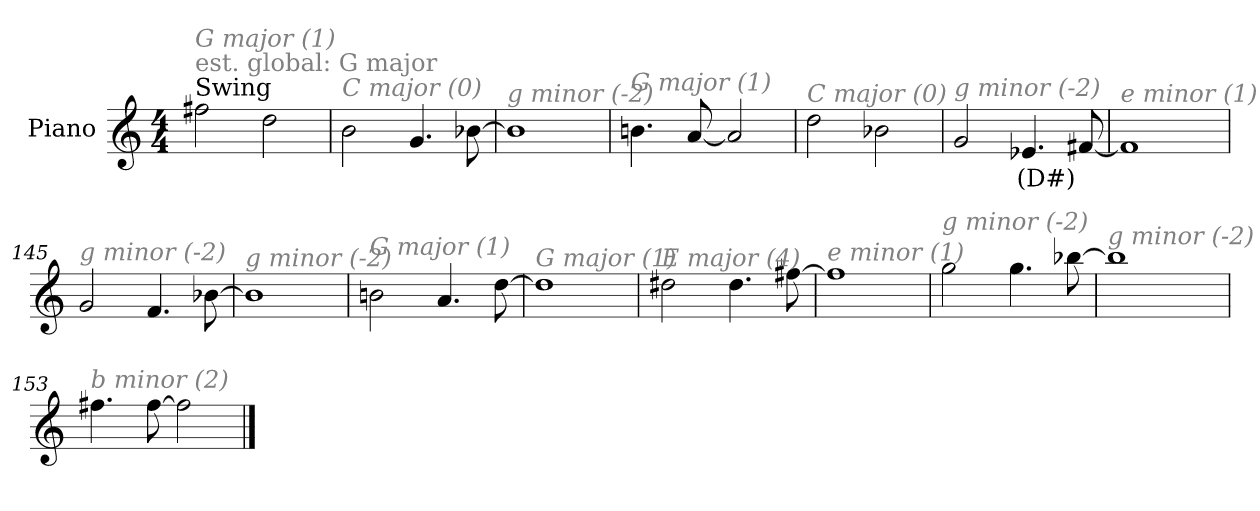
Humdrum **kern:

**kern	**text
*part1	*part1
*staff1	*staff1
*I"Piano	*
*I'Pno.	*
*clefG2	*
*k[]	*
*M4/4	*
*MM286	*
=1	=1
!LO:TX:a:t=Swing	!
!LO:TX:a:color=#808080:t=est. global&colon; G major	!
!LO:TX:i:color=#808080:t=G major (1)	!
2ff#X\	.
2dd\	.
=139	=139
!LO:TX:i:color=#808080:t=C major (0)	!
2b\	.
4.g/	.
[8b-X\	.
=140	=140
!LO:TX:i:color=#808080:t=g minor (-2)	!
1b-]	.
=141	=141
!LO:TX:i:color=#808080:t=G major (1)	!
4.bn\	.
[8a/	.
2a/]	.
!!LO:LB:g=z
=142	=142
!LO:TX:i:color=#808080:t=C major (0)	!
2dd\	.
2b-X\	.
=143	=143
!LO:TX:i:color=#808080:t=g minor (-2)	!
2g/	.
4.e-Xi/	(D#)
[8f#X/	.
=144	=144
!LO:TX:i:color=#808080:t=e minor (1)	!
1f#]	.
=145	=145
!LO:TX:i:color=#808080:t=g minor (-2)	!
2g/	.
4.f/	.
[8b-X\	.
!!LO:LB:g=z
=146	=146
!LO:TX:i:color=#808080:t=g minor (-2)	!
1b-]	.
=147	=147
!LO:TX:i:color=#808080:t=G major (1)	!
2bn\	.
4.a/	.
[8dd\	.
=148	=148
!LO:TX:i:color=#808080:t=G major (1)	!
1dd]	.
=149	=149
!LO:TX:i:color=#808080:t=E major (4)	!
2dd#X\	.
4.dd#\	.
[8ff#X\	.
!!LO:LB:g=z
=150	=150
!LO:TX:i:color=#808080:t=e minor (1)	!
1ff#]	.
=151	=151
!LO:TX:i:color=#808080:t=g minor (-2)	!
2gg\	.
4.gg\	.
[8bb-X\	.
=152	=152
!LO:TX:i:color=#808080:t=g minor (-2)	!
1bb-]	.
=153	=153
!LO:TX:i:color=#808080:t=b minor (2)	!
4.ff#X\	.
[8ff#\	.
2ff#\]	.
==	==
*-	*-
